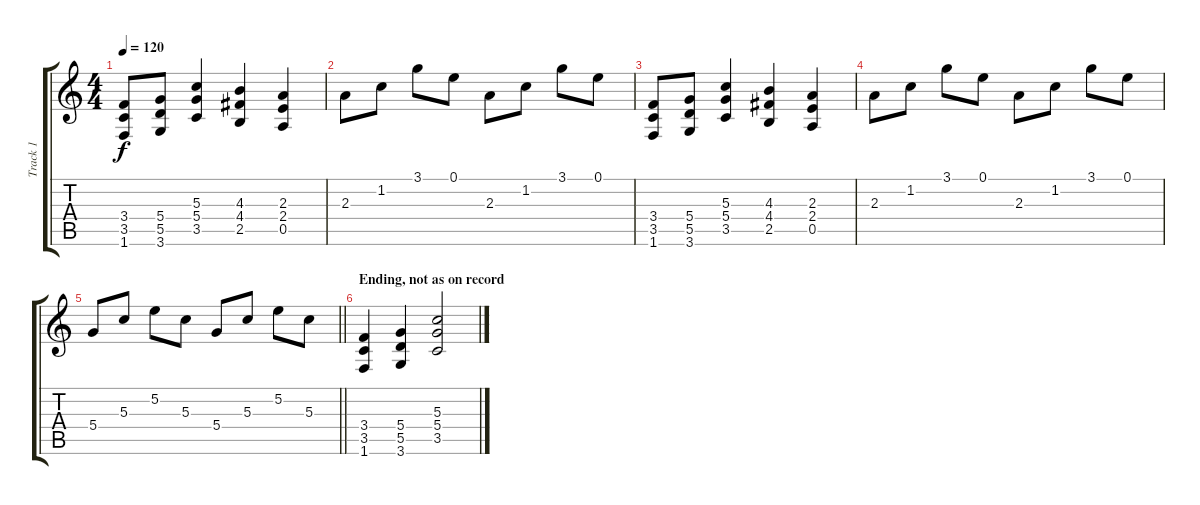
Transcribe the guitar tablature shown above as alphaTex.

\track ("Track 1" "Track 1") {instrument overdrivenguitar}
\staff {score tabs}
\tuning (E4 B3 G3 D3 A2 E2) {hide}
\ts (4 4)
\tempo 120
\clef g2
\ks c
(3.4 3.5 1.6).8{dy f} (5.4 5.5 3.6).8 (5.3 5.4 3.5).4 (4.3 4.4 2.5).4 (2.3 2.4 0.5).4 |
2.3.8 1.2.8 3.1.8 0.1.8 2.3.8 1.2.8 3.1.8 0.1.8 |
(3.4 3.5 1.6).8 (5.4 5.5 3.6).8 (5.3 5.4 3.5).4 (4.3 4.4 2.5).4 (2.3 2.4 0.5).4 |
2.3.8 1.2.8 3.1.8 0.1.8 2.3.8 1.2.8 3.1.8 0.1.8 |
\barLineRight lightlight
5.4.8 5.3.8 5.2.8 5.3.8 5.4.8 5.3.8 5.2.8 5.3.8 |
\section ("" "Ending, not as on record")
(3.4 3.5 1.6).4 (5.4 5.5 3.6).4 (5.3 5.4 3.5).2
